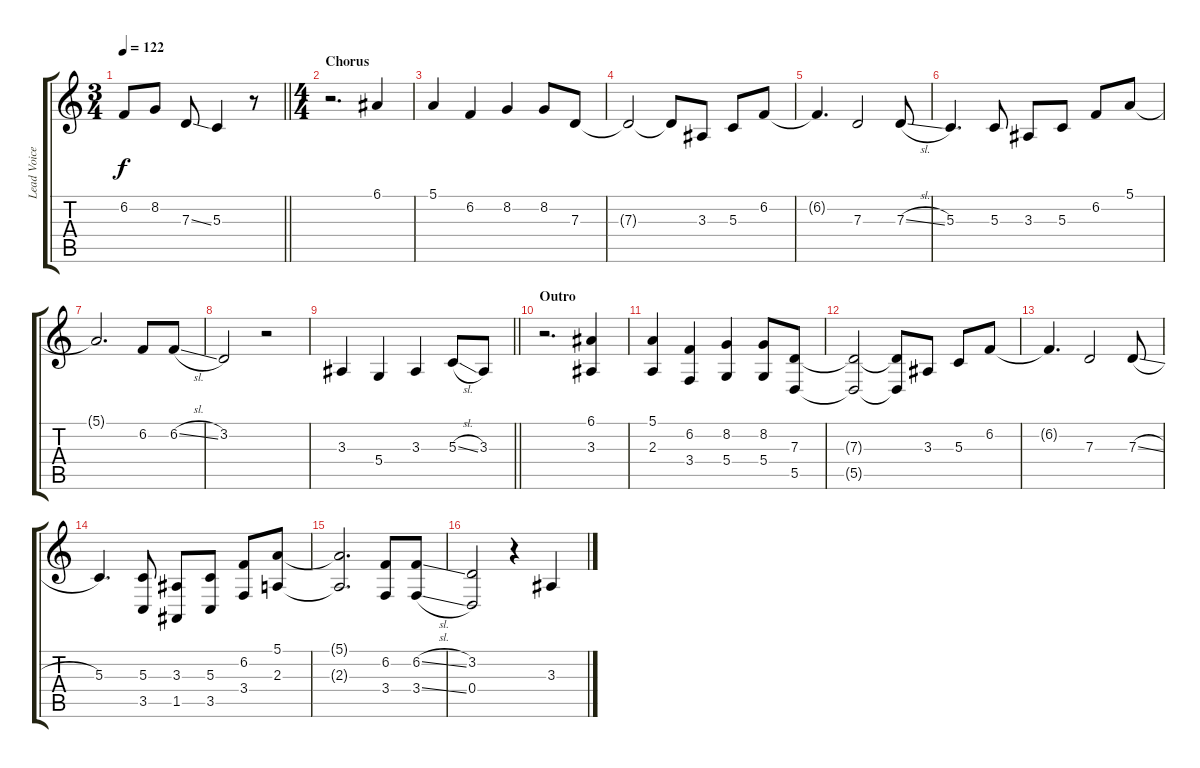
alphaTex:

\track ("Lead Voice" "Lead Voice") {instrument clarinet}
\staff {score tabs}
\tuning (E4 B3 G3 D3 A2 E2) {hide}
\ts (3 4)
\tempo 122
\clef g2
\barLineRight lightlight
\ks c
6.2{t}.8{dy f} 8.2.8 7.3{ss}.8 5.3.4 r.8 |
\ts (4 4)
\section ("" "Chorus")
r.2{d} 6.1.4 |
5.1.4 6.2.4 8.2.4 8.2.8 7.3.8 |
7.3{t}.2 7.3{t}.8 3.3.8 5.3.8 6.2.8 |
6.2{t}.4{d} 7.3.2 7.3{sl}.8 |
5.3.4{d} 5.3.8 3.3.8 5.3.8 6.2.8 5.1.8 |
5.1{t}.2{d} 6.2.8 6.2{sl}.8 |
3.2.2 r.2 |
\barLineRight lightlight
3.3.4 5.4.4 3.3.4 5.3{sl}.8 3.3.8 |
\section ("" "Outro")
r.2{d} (6.1 3.3).4 |
(5.1 2.3).4 (6.2 3.4).4 (8.2 5.4).4 (8.2 5.4).8 (7.3 5.5).8 |
(7.3{t} 5.5{t}).2 (7.3{t} 5.5{t}).8 3.3.8 5.3.8 6.2.8 |
6.2{t}.4{d} 7.3.2 7.3{sl}.8 |
5.3.4{d} (5.3 3.5).8 (3.3 1.5).8 (5.3 3.5).8 (6.2 3.4).8 (5.1 2.3).8 |
(5.1{t} 2.3{t}).2{d} (6.2 3.4).8 (6.2{sl} 3.4{sl}).8 |
(3.2 0.4).2 r.4 3.3.4
